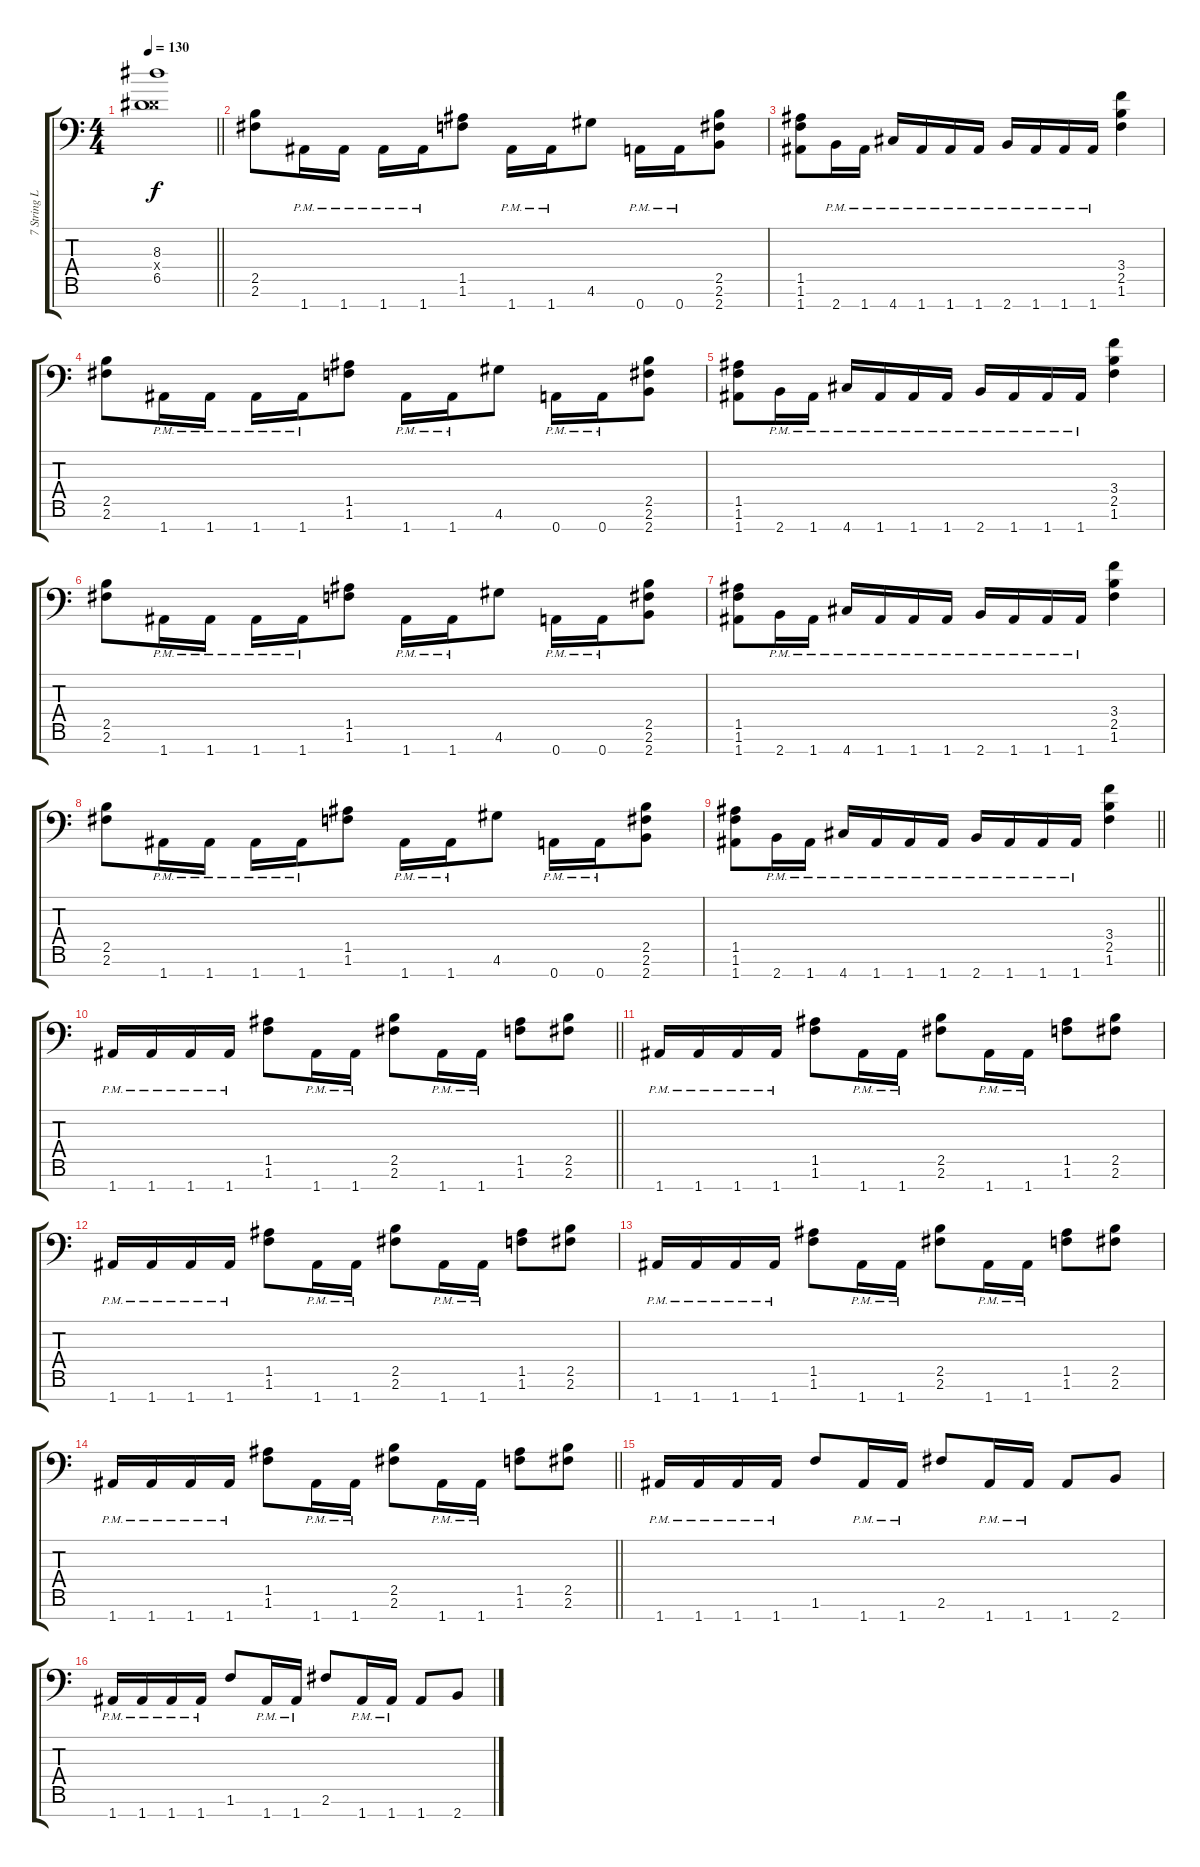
\track ("7 String Left" "7 String L") {solo instrument distortionguitar}
\staff {score tabs}
\tuning (E4 B3 G3 D3 A2 E2 A1) {hide}
\ts (4 4)
\tempo 130
\clef f4
\barLineRight lightlight
\ks c
(8.3 0.4{x} 6.5).1{dy f} |
\section ("" "")
(2.5 2.6).8 1.7{pm}.16 1.7{pm}.16 1.7{pm}.16 1.7{pm}.16 (1.5 1.6).8 1.7{pm}.16 1.7{pm}.16 4.6.8 0.7{pm}.16 0.7{pm}.16 (2.5 2.6 2.7).8 |
(1.5 1.6 1.7).8 2.7{pm}.16 1.7{pm}.16 4.7{pm}.16 1.7{pm}.16 1.7{pm}.16 1.7{pm}.16 2.7{pm}.16 1.7{pm}.16 1.7{pm}.16 1.7{pm}.16 (3.4 2.5 1.6).4 |
(2.5 2.6).8 1.7{pm}.16 1.7{pm}.16 1.7{pm}.16 1.7{pm}.16 (1.5 1.6).8 1.7{pm}.16 1.7{pm}.16 4.6.8 0.7{pm}.16 0.7{pm}.16 (2.5 2.6 2.7).8 |
(1.5 1.6 1.7).8 2.7{pm}.16 1.7{pm}.16 4.7{pm}.16 1.7{pm}.16 1.7{pm}.16 1.7{pm}.16 2.7{pm}.16 1.7{pm}.16 1.7{pm}.16 1.7{pm}.16 (3.4 2.5 1.6).4 |
(2.5 2.6).8 1.7{pm}.16 1.7{pm}.16 1.7{pm}.16 1.7{pm}.16 (1.5 1.6).8 1.7{pm}.16 1.7{pm}.16 4.6.8 0.7{pm}.16 0.7{pm}.16 (2.5 2.6 2.7).8 |
(1.5 1.6 1.7).8 2.7{pm}.16 1.7{pm}.16 4.7{pm}.16 1.7{pm}.16 1.7{pm}.16 1.7{pm}.16 2.7{pm}.16 1.7{pm}.16 1.7{pm}.16 1.7{pm}.16 (3.4 2.5 1.6).4 |
(2.5 2.6).8 1.7{pm}.16 1.7{pm}.16 1.7{pm}.16 1.7{pm}.16 (1.5 1.6).8 1.7{pm}.16 1.7{pm}.16 4.6.8 0.7{pm}.16 0.7{pm}.16 (2.5 2.6 2.7).8 |
\barLineRight lightlight
(1.5 1.6 1.7).8 2.7{pm}.16 1.7{pm}.16 4.7{pm}.16 1.7{pm}.16 1.7{pm}.16 1.7{pm}.16 2.7{pm}.16 1.7{pm}.16 1.7{pm}.16 1.7{pm}.16 (3.4 2.5 1.6).4 |
\section ("" "")
\barLineRight lightlight
1.7{pm}.16 1.7{pm}.16 1.7{pm}.16 1.7{pm}.16 (1.5 1.6).8 1.7{pm}.16 1.7{pm}.16 (2.5 2.6).8 1.7{pm}.16 1.7{pm}.16 (1.5 1.6).8 (2.5 2.6).8 |
\section ("" "")
1.7{pm}.16 1.7{pm}.16 1.7{pm}.16 1.7{pm}.16 (1.5 1.6).8 1.7{pm}.16 1.7{pm}.16 (2.5 2.6).8 1.7{pm}.16 1.7{pm}.16 (1.5 1.6).8 (2.5 2.6).8 |
1.7{pm}.16 1.7{pm}.16 1.7{pm}.16 1.7{pm}.16 (1.5 1.6).8 1.7{pm}.16 1.7{pm}.16 (2.5 2.6).8 1.7{pm}.16 1.7{pm}.16 (1.5 1.6).8 (2.5 2.6).8 |
1.7{pm}.16 1.7{pm}.16 1.7{pm}.16 1.7{pm}.16 (1.5 1.6).8 1.7{pm}.16 1.7{pm}.16 (2.5 2.6).8 1.7{pm}.16 1.7{pm}.16 (1.5 1.6).8 (2.5 2.6).8 |
\barLineRight lightlight
1.7{pm}.16 1.7{pm}.16 1.7{pm}.16 1.7{pm}.16 (1.5 1.6).8 1.7{pm}.16 1.7{pm}.16 (2.5 2.6).8 1.7{pm}.16 1.7{pm}.16 (1.5 1.6).8 (2.5 2.6).8 |
\section ("" "")
1.7{pm}.16 1.7{pm}.16 1.7{pm}.16 1.7{pm}.16 1.6.8 1.7{pm}.16 1.7{pm}.16 2.6.8 1.7{pm}.16 1.7{pm}.16 1.7.8 2.7.8 |
1.7{pm}.16 1.7{pm}.16 1.7{pm}.16 1.7{pm}.16 1.6.8 1.7{pm}.16 1.7{pm}.16 2.6.8 1.7{pm}.16 1.7{pm}.16 1.7.8 2.7.8
